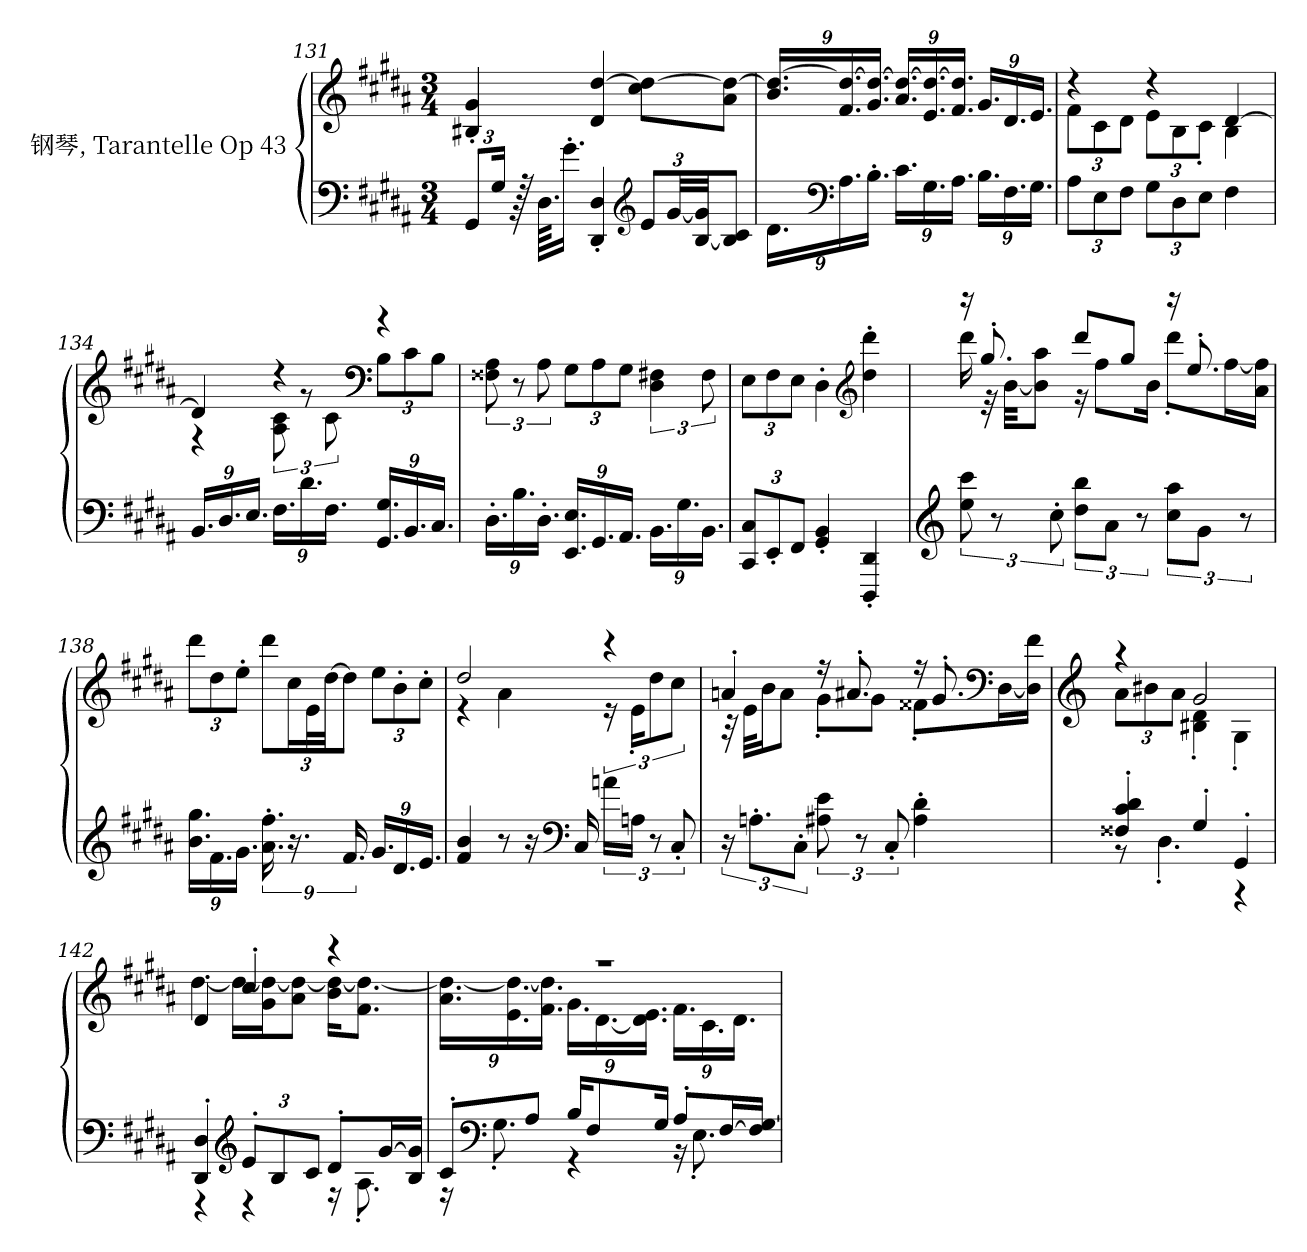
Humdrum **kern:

**kern	**kern
*part1	*part1
*staff2	*staff1
*I"钢琴, Tarantelle Op 43	*
!!LO:LB:g=z
*clefF4	*clefG2
*k[f#c#g#d#a#]	*k[f#c#g#d#a#]
*M3/4	*M3/4
*Xbrackettup	*
=131	=131
12GG#/L	4B#X/' 4g#/'
24G#/Jk	.
128r	.
64.D#\KKLL	.
16.g#'\JJ	.
4DD#/' 4D#/'	4d#/ [4dd#/
*clefG2	*
12e/L	8cc#\ 8dd#\_L
[48g#/LL	.
[48B/ 48g#/]JJ	.
8B/] 8c#/J	8a#\ 8dd#\_J
=132	=132
*	*Xbrackettup
18.d#\LL	18.b/ 18.dd#/_LL
*clefF4	*
18.A#\	18.f#/ 18.dd#/_
18.B'\JJ	18.g#/ 18.dd#/_JJ
18.c#\LL	18.a#/ 18.dd#/_LL
18.G#\	18.e/ 18.dd#/_
18.A#\JJ	18.f#/ 18.dd#/]JJ
18.B\LL	18.g#/LL
18.F#\	18.d#/
18.G#\JJ	18.e/JJ
=133	=133
*	*^
12A#\L	4r	12f#\L
12E\	.	12c#\
12F#\J	.	12d#\J
12G#\L	4r	12e\L
12D#\	.	12B\
12E\J	.	12c#'\J
4F#\	[4d#/	4B\
!!LO:LB:g=z	!!
=134	=134	=134
18.BB/LL	4d#/]	4r
18.D#/	.	.
18.E/JJ	.	.
*	*	*brackettup
18.F#\LL	4r	12A#\ 12c#\
18.d#\	.	12r
18.F#\JJ	.	12c#\
*	*clefF4	*
*	*	*Xbrackettup
18.GG#/ 18.G#/LL	4r	12B\L
18.BB/	.	12c#\
18.C#/JJ	.	12B\J
*	*v	*v
=135	=135
*	*brackettup
18.D#'\LL	12F##X\ 12A#\
18.B\	12r
18.D#'\JJ	12A#\
*	*Xbrackettup
18.EE/ 18.E/LL	12G#\L
18.GG#/	12A#\
18.AA#/JJ	12G#\J
*	*brackettup
18.BB\LL	6D#\ 6F#X\
18.G#\	.
18.BB\JJ	12F#\
=136	=136
*	*Xbrackettup
12CC#/ 12C#/L	12E\L
12EE'/	12F#\
12FF#/J	12E\J
4GG#/' 4BB/'	4D#'\
*	*clefG2
4DDD#/' 4DD#/'	4dd#\' 4ddd#\'
!!LO:PB:g=z
=137	=137
*clefG2	*
*brackettup	*
*	*^
12ee\ 12ccc#\	16r	16ddd#\
.	8.gg#'/	32r
12r	.	.
.	.	[32b\KKL
.	.	8b\] 8aa#\J
12cc#'\	.	.
12dd#\ 12bb\L	8ddd#/L	16r
.	.	8ff#\L
12a#\J	.	.
.	8gg#/J	.
12r	.	.
.	.	16b\Jk
12cc#\ 12aa#\L	16r	8ddd#'\L
.	8.ee'/	.
12g#\J	.	.
.	.	[16ff#\L
12r	.	.
.	.	16a#\ 16ff#\]JJ
*	*v	*v
=138	=138
18.b\ 18.gg#\LL	12ddd#\L
18.f#\	12dd#\
18.g#\JJ	12ee'\J
18.a#\' 18.ff#\'	12ddd#\L
18.r	24cc#\L
.	48e\L
.	[48dd#\JJ
18.f#/	12dd#\J]
18.g#/LL	12ee\L
18.d#/	12b'\
18.e/JJ	12cc#'\J
=139	=139
*	*^
4f#/ 4b/	2dd#/	4r
8r	.	4a#\
16r	.	.
*clefF4	*	*
16C#/	.	.
*	*	*brackettup
24an\LL	4r	24r
24An\JJ	.	24e'\KL
12r	.	12dd#\
12C#'/	.	12cc#\J
!!LO:LB:g=z	!!
=140	=140	=140
24r	4an'/	32r
.	.	32e\KLL
12.An'\L	.	.
.	.	16b\J
.	.	8a\J
12C#'\J	.	.
12A#X\ 12e\	16r	8g#'\L
.	8.a#X'/	.
12r	.	.
.	.	8g#\J
12C#'/	.	.
4A#\' 4d#\'	16r	8f##X'\L
.	8.g#'/	.
*	*clefF4	*
.	.	[16D#\L
.	.	16D#\] 16f##\JJ
=141	=141	=141
*	*clefG2	*
*^	*	*
*	*	*	*Xbrackettup
4F##X/' 4c#/' 4d#/'	8r	4r	12a#\L
.	.	.	12b#X\
.	4.D#'\	.	.
.	.	.	12a#\J
4G#'/	.	2g#/	4B#X\' 4d#\'
4GG#'/	4r	.	4G#'\
=142	=142	=142	=142
4DD#/' 4D#/'	4r	4d#'/	[4dd#\
*clefG2	*	*	*
*Xbrackettup	*	*	*
12e'/L	4r	4cc#'/	16dd#\LL_
.	.	.	16g#\ 16dd#\_J
12B/	.	.	.
.	.	.	8a#\ 8dd#\_J
12c#/J	.	.	.
8d#'/L	16r	4r	16b\ 16dd#\_KL
.	8.A#'\	.	8.f#\ 8.dd#\_J
[16g#/L	.	.	.
16B/ 16g#/]JJ	.	.	.
!!LO:LB:g=z	!!
=143	=143	=143	=143
8c#'/L	16r	2.r	18.a#\ 18.dd#\_LL
*clefF4	*	*	*
.	8.G#'\	.	.
.	.	.	18.e\ 18.dd#\_
8A#/J	.	.	.
.	.	.	18.f#\ 18.dd#\]JJ
16B/KL	4r	.	18.g#\LL
8F#/	.	.	.
.	.	.	[18.d#\
.	.	.	18.d#\] 18.e\JJ
16G#/Jk	.	.	.
8A#'/L	16r	.	18.f#\LL
.	8.E'\	.	.
.	.	.	18.c#\
[16F#/L	.	.	.
.	.	.	18.d#\JJ
16F#/] [16G#/JJ	.	.	.
*v	*v	*	*
*	*v	*v
=	=
*-	*-
